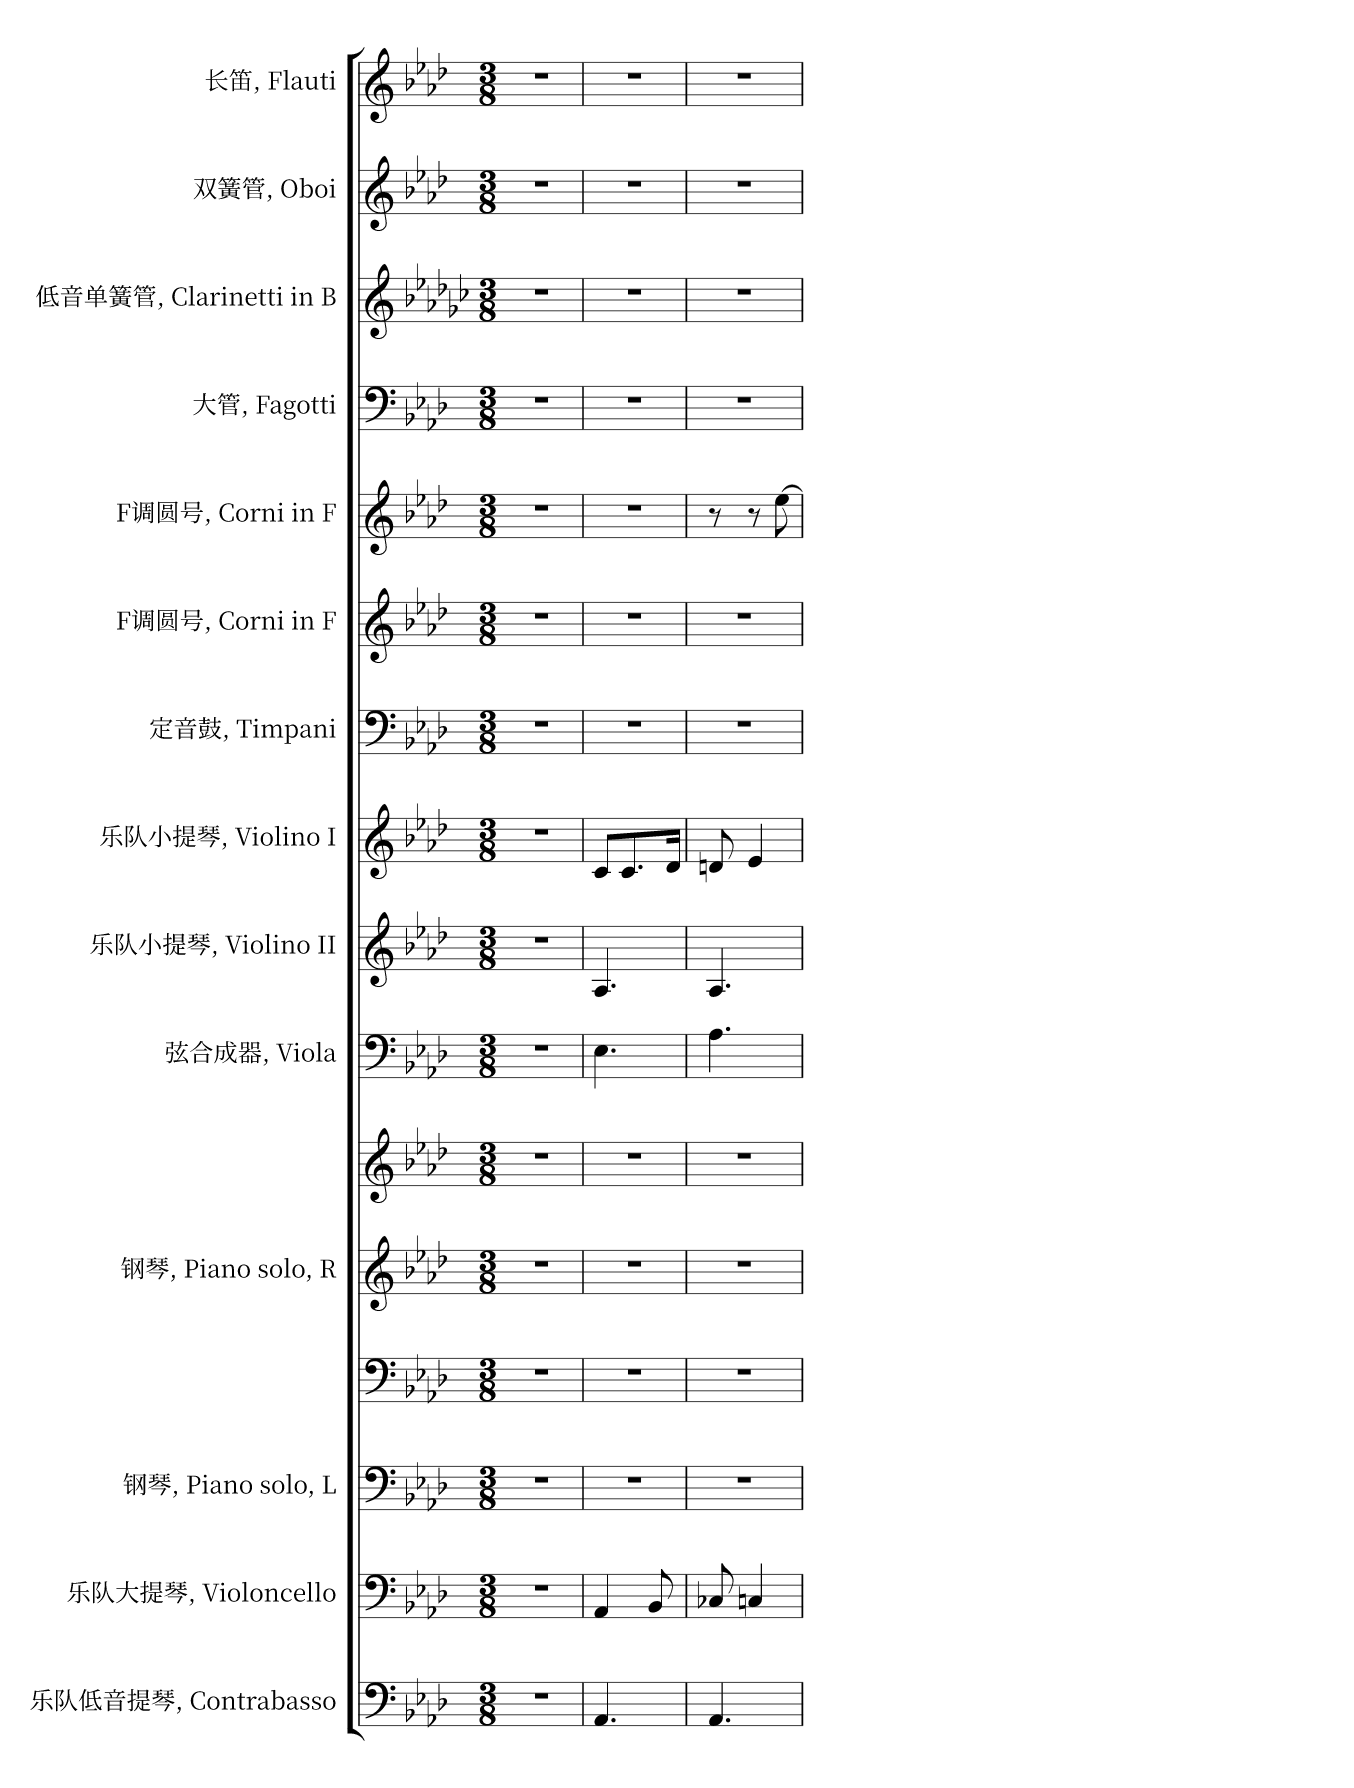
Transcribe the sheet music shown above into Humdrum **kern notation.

**kern	**kern	**kern	**kern	**kern	**kern	**kern	**kern	**kern	**kern	**kern	**kern	**kern	**kern	**kern	**kern
*part14	*part13	*part12	*part12	*part11	*part11	*part10	*part9	*part8	*part7	*part6	*part5	*part4	*part3	*part2	*part1
*staff16	*staff15	*staff14	*staff13	*staff12	*staff11	*staff10	*staff9	*staff8	*staff7	*staff6	*staff5	*staff4	*staff3	*staff2	*staff1
*I"乐队低音提琴, Contrabasso	*I"乐队大提琴, Violoncello	*I"钢琴, Piano solo, L	*	*I"钢琴, Piano solo, R	*	*I"弦合成器, Viola	*I"乐队小提琴, Violino II	*I"乐队小提琴, Violino I	*I"定音鼓, Timpani	*I"F调圆号, Corni in F	*I"F调圆号, Corni in F	*I"大管, Fagotti	*I"低音单簧管, Clarinetti in B	*I"双簧管, Oboi	*I"长笛, Flauti
*I'Cbs.	*	*I'Pno.	*	*I'Pno.	*	*	*	*	*I'Timp.	*	*	*	*	*I'Ob.	*I'Fl.
*clefF4	*clefF4	*clefF4	*clefF4	*clefG2	*clefG2	*clefF4	*clefG2	*clefG2	*clefF4	*clefG2	*clefG2	*clefF4	*clefG2	*clefG2	*clefG2
*ITrd7c12	*	*	*	*	*	*	*	*	*	*ITrd4c7	*ITrd4c7	*	*ITrd8c14	*	*
*k[b-e-a-d-]	*k[b-e-a-d-]	*k[b-e-a-d-]	*k[b-e-a-d-]	*k[b-e-a-d-]	*k[b-e-a-d-]	*k[b-e-a-d-]	*k[b-e-a-d-]	*k[b-e-a-d-]	*k[b-e-a-d-]	*k[b-e-a-d-g-]	*k[b-e-a-d-g-]	*k[b-e-a-d-]	*k[b-e-a-d-g-c-]	*k[b-e-a-d-]	*k[b-e-a-d-]
*M3/8	*M3/8	*M3/8	*M3/8	*M3/8	*M3/8	*M3/8	*M3/8	*M3/8	*M3/8	*M3/8	*M3/8	*M3/8	*M3/8	*M3/8	*M3/8
*MM100	*MM100	*MM100	*MM100	*MM100	*MM100	*MM100	*MM100	*MM100	*MM100	*MM100	*MM100	*MM100	*MM100	*MM100	*MM100
=1	=1	=1	=1	=1	=1	=1	=1	=1	=1	=1	=1	=1	=1	=1	=1
4.r	4.r	4.r	4.r	4.r	4.r	4.r	4.r	4.r	4.r	4.r	4.r	4.r	4.r	4.r	4.r
=2	=2	=2	=2	=2	=2	=2	=2	=2	=2	=2	=2	=2	=2	=2	=2
*	*	*	*	*	*	*	*	*	*	*	*	*	*	*	*MM25
4.AAA-/	4AA-/	4.r	4.r	4.r	4.r	4.E-\	4.A-/	8c/L	4.r	4.r	4.r	4.r	4.r	4.r	4.r
.	.	.	.	.	.	.	.	8.c/	.	.	.	.	.	.	.
.	8BB-/	.	.	.	.	.	.	.	.	.	.	.	.	.	.
.	.	.	.	.	.	.	.	16d-/Jk	.	.	.	.	.	.	.
=3	=3	=3	=3	=3	=3	=3	=3	=3	=3	=3	=3	=3	=3	=3	=3
*	*	*	*	*	*	*	*	*	*	*	*	*	*	*	*MM25
4.AAA-/	8C-X/	4.r	4.r	4.r	4.r	4.A-\	4.A-/	8dn/	4.r	4.r	8r	4.r	4.r	4.r	4.r
.	4Cn/	.	.	.	.	.	.	4e-/	.	.	8r	.	.	.	.
.	.	.	.	.	.	.	.	.	.	.	[8a-\	.	.	.	.
=	=	=	=	=	=	=	=	=	=	=	=	=	=	=	=
*-	*-	*-	*-	*-	*-	*-	*-	*-	*-	*-	*-	*-	*-	*-	*-
